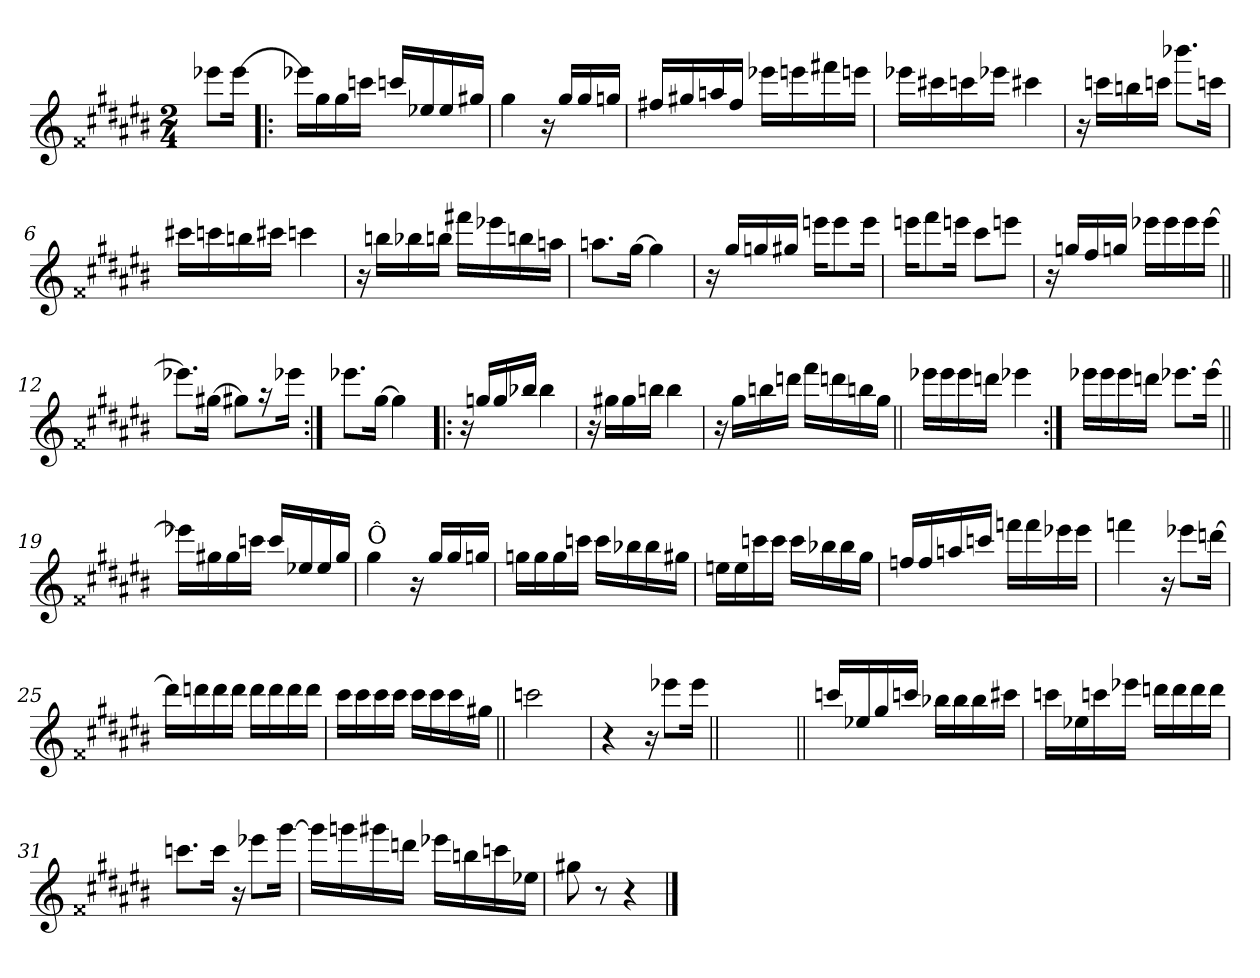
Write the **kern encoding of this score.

**kern
*part1
*staff1
*clefG2
*k[f##c#g#d#a#e#b#]
*G#:
*M2/4
=
8eee-X\L
[16eee-\Jk
=1!|:
16eee-X\LL]
16gg#\
16gg#\
16cccn\JJ
16cccn/LL
16ee-X/
16ee-/
16gg#X/JJ
=2
4gg#\
16r
16gg#/LL
16gg#/
16ggn/JJ
=3
16ff#X/LL
16gg#X/
16aan/
16ff#/JJ
16eee-X\LL
16eeen\
16fff#X\
16eeen\JJ
=4
16eee-X\LL
16ccc#X\
16cccn\
16eee-X\JJ
4ccc#X\
!!LO:LB:g=z
=5
16r
16cccn\LL
16bbn\
16cccn\JJ
8.bbb-X\L
16cccn\Jk
=6
16ccc#X\LL
16cccn\
16bbn\
16ccc#X\JJ
4cccn\
=7
16r
16bbn\LL
16bb-X\
16bbn\JJ
16fff#X\LL
16eee-X\
16bbn\
16aan\JJ
=8
8.aan\L
[16gg#\Jk
4gg#\]
=9
16r
16gg#/LL
16ggn/
16gg#X/JJ
16eeen\KL
8eee\
16eee\Jk
!!LO:LB:g=z
=10
16eeen\KL
8fff#\
16eeen\Jk
8ccc#\L
8eeen\J
=11
16r
16ggn/LL
16ff#/
16ggn/JJ
16eee-X\LL
16eee-\
16eee-\
[16eee-\JJ
=12||
8.eee-X\L]
[16gg#X\Jk
8gg#X\L]
16r
16eee-X\Jk
=13:|!
8.eee-X\L
[16gg#\Jk
4gg#\]
!!LO:LB:g=z
=14!|:
16r
16ggn/LL
16gg/
16bb-X/JJ
4bb-\
=15
16r
16gg#X\LL
16gg#\
16bbn\JJ
4bb\
=16
16r
16gg#\LL
16bbn\
16dddn\JJ
16fff#\LL
16dddn\
16bbn\
16gg#\JJ
=17||
16eee-X\LL
16eee-\
16eee-\
16dddn\JJ
4eee-X\
=18:|!
16eee-X\LL
16eee-\
16eee-\
16dddn\JJ
8.eee-X\L
[16eee-\Jk
!!LO:LB:g=z
=19||
16eee-X\LL]
16gg#X\
16gg#\
16cccn\JJ
16ccc/LL
16ee-X/
16ee-/
16gg#/JJ
=20
!LO:TX:a:t=Ô
4gg#\
16r
16gg#/LL
16gg#/
16ggn/JJ
=21
16ggn\LL
16gg\
16gg\
16cccn\JJ
16ccc\LL
16bb-X\
16bb-\
16gg#X\JJ
=22
16een\LL
16ee\
16cccn\
16ccc\JJ
16ccc\LL
16bb-X\
16bb-\
16gg#\JJ
=23
16ffn/LL
16ff/
16aan/
16cccn/JJ
16fffn\LL
16fff\
16eee-X\
16eee-\JJ
!!LO:LB:g=z
=24
4fffn\
16r
8eee-X\L
[16dddn\Jk
=25
16dddn\LL]
16ddd\
16ddd\
16ddd\JJ
16ddd\LL
16ddd\
16ddd\
16ddd\JJ
=26
16ccc#\LL
16ccc#\
16ccc#\
16ccc#\JJ
16ccc#\LL
16ccc#\
16ccc#\
16gg#X\JJ
=27||
2cccn\
=28
4r
16r
8eee-X\L
16eee-\Jk
=28X281||
2ryy
!!LO:LB:g=z
=29||
16cccn/LL
16ee-X/
16gg#/
16cccn/JJ
16bb-X\LL
16bb-\
16bb-\
16ccc#X\JJ
=30
16cccn\LL
16ee-X\
16cccn\
16eee-X\JJ
16dddn\LL
16ddd\
16ddd\
16ddd\JJ
=31
8.cccn\L
16ccc\Jk
16r
8eee-X\L
[16ggg#\Jk
=32
16ggg#\LL]
16gggn\
16ggg#X\
16dddn\JJ
16eee-X\LL
16bbn\
16cccn\
16ee-X\JJ
=33
8gg#X\
8r
4r
==
*-
